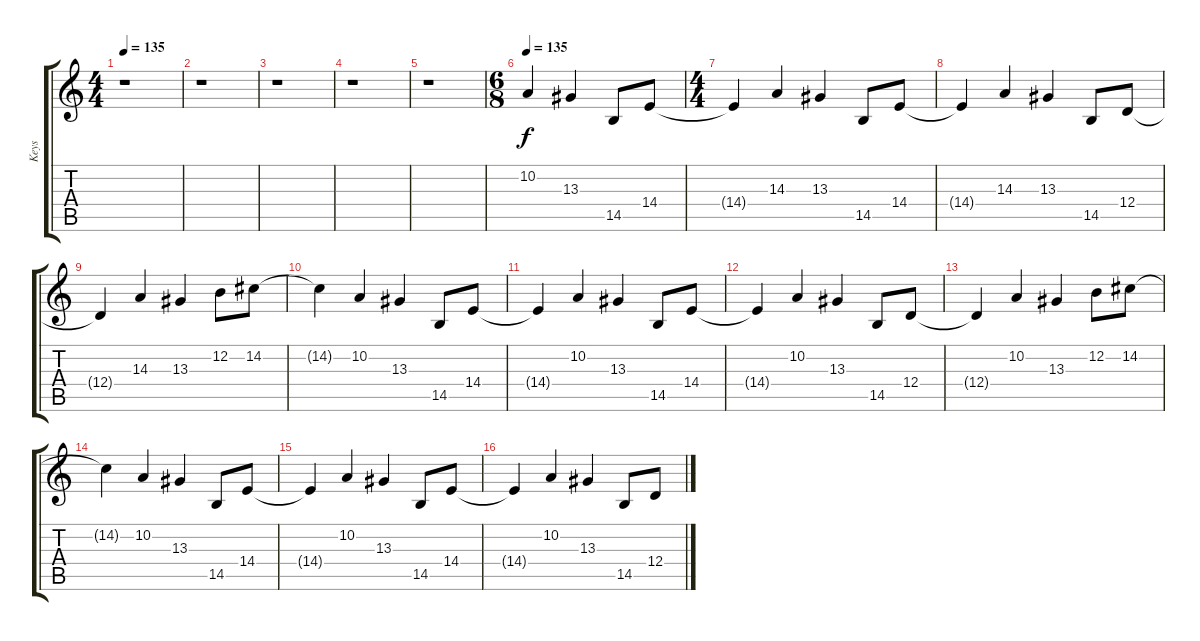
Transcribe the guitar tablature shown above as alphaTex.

\track ("Keys" "Keys") {instrument fx4atmosphere}
\staff {score tabs}
\tuning (E4 B3 G3 D3 A2 E2) {hide}
\ts (4 4)
\tempo 135
\clef g2
\ks c
r.1{dy f} |
r.1 |
r.1 |
r.1 |
r.1 |
\ts (6 8)
\tempo 135
10.2.4{balance 8} 13.3.4 14.5.8 14.4.8 |
\ts (4 4)
14.4{t}.4 14.3.4 13.3.4 14.5.8 14.4.8 |
14.4{t}.4 14.3.4 13.3.4 14.5.8 12.4.8 |
12.4{t}.4 14.3.4 13.3.4 12.2.8 14.2.8 |
14.2{t}.4 10.2.4 13.3.4 14.5.8 14.4.8 |
14.4{t}.4 10.2.4 13.3.4 14.5.8 14.4.8 |
14.4{t}.4 10.2.4 13.3.4 14.5.8 12.4.8 |
12.4{t}.4 10.2.4 13.3.4 12.2.8 14.2.8 |
14.2{t}.4 10.2.4 13.3.4 14.5.8 14.4.8 |
14.4{t}.4 10.2.4 13.3.4 14.5.8 14.4.8 |
14.4{t}.4 10.2.4 13.3.4 14.5.8 12.4.8
